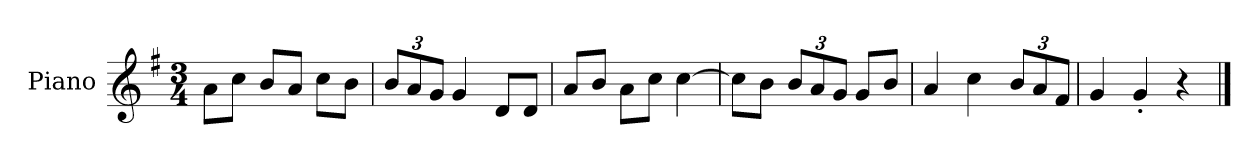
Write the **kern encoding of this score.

**kern
*part1
*staff1
*I"Piano
*I'P-no
*clefG2
*k[f#]
*M3/4
*MM174
=1
8a\L
8cc\J
8b/L
8a/J
8cc\L
8b\J
=2
*Xbrackettup
12b/L
12a/
12g/J
4g/
8d/L
8d/J
=3
8a/L
8b/J
8a\L
8cc\J
[4cc\
=4
8cc\L]
8b\J
12b/L
12a/
12g/J
8g/L
8b/J
=5
4a/
4cc\
12b/L
12a/
12f#/J
=6
4g/
4g'/
4r
==
*-
